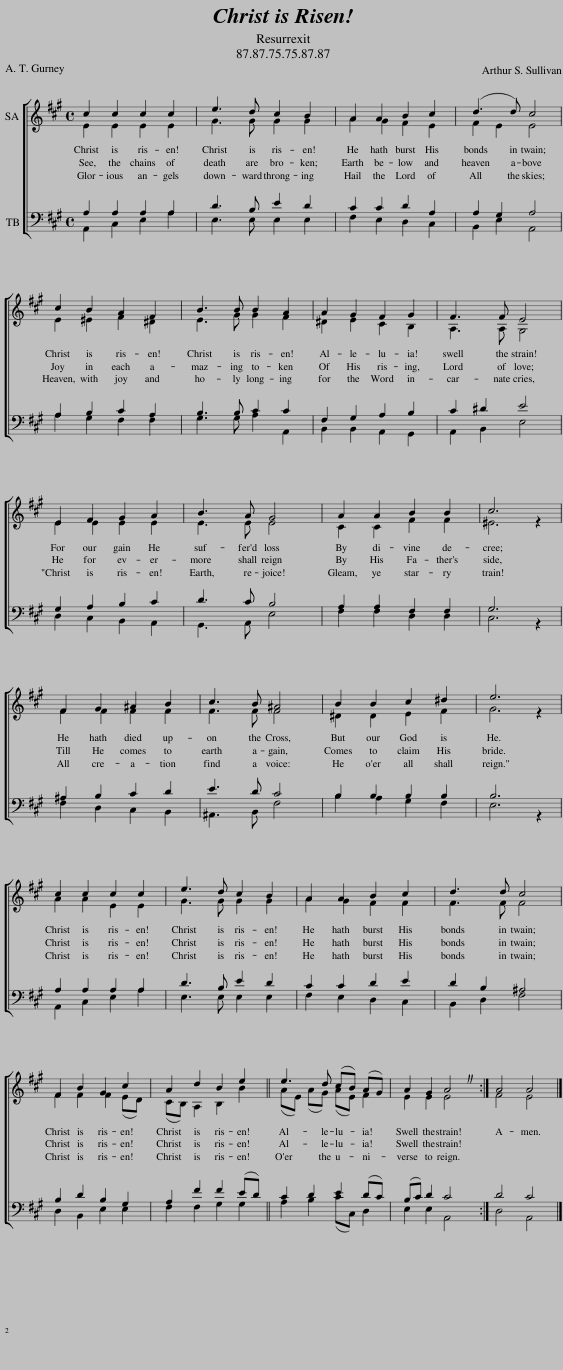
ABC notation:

X:1
%%score [ ( 1 2 ) ( 3 4 ) ] { ( 5 6 ) | ( 7 8 ) | 9 } 10
L:1/8
Q:1/4=115
M:4/4
I:linebreak $
K:A
V:1 treble
V:2 treble
V:3 bass
V:4 bass
V:5 treble
V:6 treble
V:7 bass
V:8 bass
V:9 bass-8
V:10 bass
V:1
 c2 c2 c2 c2 | e3 d c2 B2 | A2 A2 B2 c2 | (d3 d) c4 |$ c2 B2 A2 F2 | %5
 B3 B B2 A2 | A2 G2 F2 G2 | F3 F E4 |$ E2 F2 G2 A2 | B3 A G4 | %10
 A2 A2 B2 B2 | c6 z2 |$ F2 G2 ^A2 B2 | c3 B ^A4 | B2 B2 c2 ^d2 | %15
 e6 z2 |$ c2 c2 c2 c2 | e3 d c2 B2 | A2 A2 B2 c2 | d3 d c4 |$ %20
 F2 B2 G2 c2 | A2 d2 B2 e2 || e3 d (cB) (AG) | A2 G2 A4 :|[Q:1/4=58] A4 A4 |] %25
V:2
 E2 E2 E2 E2 | G3 G G2 G2 | A2 G2 F2 E2 | F2 E2 E4 |$ E2 ^E2 F2 ^D2 | %5
 E3 G G2 F2 | ^D2 E2 C2 B,2 | A,3 A, G,4 |$ E2 E2 E2 E2 | E3 E E4 | %10
 C2 C2 F2 F2 | ^E6 x2 |$ F2 F2 F2 F2 | F3 F F4 | ^D2 D2 E2 F2 | %15
 G6 x2 |$ A2 A2 E2 E2 | G3 G G2 G2 | A2 G2 F2 F2 | F3 F F4 |$ %20
 F2 F2 F2 (ED) | (CB,) A,2 B,2 B2 || (AE) (AG) (AE) F2 | E2 E2 E4 :| F4 E4 |] %25
V:3
 A,2 A,2 A,2 A,2 | D3 B, E2 D2 | C2 C2 D2 A,2 | A,2 G,2 A,4 |$ A,2 B,2 C2 A,2 | %5
 B,3 B, C2 C2 | F,2 G,2 A,2 B,2 | C2 ^D2 E4 |$ G,2 A,2 B,2 C2 | D3 C B,4 | %10
 A,2 A,2 F,2 F,2 | G,6 z2 |$ ^A,2 B,2 C2 D2 | E3 D C4 | B,2 B,2 B,2 B,2 | %15
 B,6 z2 |$ A,2 A,2 A,2 A,2 | D3 B, E2 D2 | C2 C2 D2 E2 | D2 B,2 ^A,4 |$ %20
 B,2 D2 B,2 G,2 | A,2 F2 F2 (ED) || C2 D2 E2 (DC) | (B,C) D2 C4 :| D4 C4 |] %25
V:4
 A,,2 C,2 E,2 A,2 | E,3 E, E,2 E,2 | F,2 E,2 D,2 C,2 | B,,2 E,2 A,,4 |$ A,2 G,2 F,2 F,2 | %5
 G,3 G, A,2 A,,2 | B,,2 B,,2 A,,2 G,,2 | A,,2 B,,2 E,4 |$ D,2 C,2 B,,2 A,,2 | G,,3 A,, E,4 | %10
 F,2 F,2 D,2 D,2 | C,6 x2 |$ F,2 D,2 C,2 B,,2 | ^A,,3 B,, F,4 | B,2 A,2 G,2 F,2 | %15
 E,6 x2 |$ A,,2 C,2 E,2 A,2 | E,3 E, E,2 E,2 | F,2 E,2 D,2 C,2 | B,,2 D,2 F,4 |$ %20
 D,2 B,,2 E,2 E,2 | F,2 F,2 G,2 G,2 || A,2 B,2 (CC,) D,2 | E,2 E,2 A,,4 :| D,4 A,,4 |] %25
V:5
 c2 c2 c2 c2 | e3 d c2 B2 | A2 A2 B2 c2 | d3 d c4 |$ c2 B2 A2 F2 | %5
 B3 B B2 A2 | A2 G2 F2 G2 | F3 F E4 |$ E2 F2 G2 A2 | B3 A G4 | %10
 A2 A2 B2 B2 | c6 z2 |$ F2 G2 ^A2 B2 | c3 B ^A4 | B2 B2 c2 ^d2 | %15
 e6 z2 |$ c2 c2 c2 c2 | e3 d c2 B2 | A2 A2 B2 c2 | d3 d c4 |$ %20
 F2 B2 G2 c2 | A2 d2 B2 e2 || e3 d c B A G | A2 G2 A4 :| A4 A4 |] %25
V:6
 E2 E2 E2 E2 | G3 G G2 G2 | A2 G2 F2 E2 | F2 E2 E4 |$ E2 ^E2 F2 ^D2 | %5
 E3 G G2 F2 | ^D2 E2 C2 B,2 | A,3 A, G,4 |$ E2 E2 E2 E2 | E3 E E4 | %10
 C2 C2 F2 F2 | ^E6 x2 |$ F2 F2 F2 F2 | F3 F F4 | ^D2 D2 E2 F2 | %15
 G6 x2 |$ A2 A2 E2 E2 | G3 G G2 G2 | A2 G2 F2 F2 | F3 F F4 |$ %20
 F2 F2 F2 E D | C B, A,2 B,2 B2 || A E A G A E F2 | E2 E2 E4 :| F4 E4 |] %25
V:7
 A,2 A,2 A,2 A,2 | D3 B, E2 D2 | C2 C2 D2 A,2 | A,2 G,2 A,4 |$ A,2 B,2 C2 A,2 | %5
 B,3 B, C2 C2 | F,2 G,2 A,2 B,2 | C2 ^D2 E4 |$ G,2 A,2 B,2 C2 | D3 C B,4 | %10
 A,2 A,2 F,2 F,2 | G,6 z2 |$ ^A,2 B,2 C2 D2 | E3 D C4 | B,2 B,2 B,2 B,2 | %15
 B,6 z2 |$ A,2 A,2 A,2 A,2 | D3 B, E2 D2 | C2 C2 D2 E2 | D2 B,2 ^A,4 |$ %20
 B,2 D2 B,2 G,2 | A,2 F2 F2 E D || C2 D2 E2 D C | B, C D2 C4 :| D4 C4 |] %25
V:8
 A,,2 C,2 E,2 A,2 | E,3 E, E,2 E,2 | F,2 E,2 D,2 C,2 | B,,2 E,2 A,,4 |$ A,2 G,2 F,2 F,2 | %5
 G,3 G, A,2 A,,2 | B,,2 B,,2 A,,2 G,,2 | A,,2 B,,2 E,4 |$ D,2 C,2 B,,2 A,,2 | G,,3 A,, E,4 | %10
 F,2 F,2 D,2 D,2 | C,6 x2 |$ F,2 D,2 C,2 B,,2 | ^A,,3 B,, F,4 | B,2 A,2 G,2 F,2 | %15
 E,6 x2 |$ A,,2 C,2 E,2 A,2 | E,3 E, E,2 E,2 | F,2 E,2 D,2 C,2 | B,,2 D,2 F,4 |$ %20
 D,2 B,,2 E,2 E,2 | F,2 F,2 G,2 G,2 || A,2 B,2 C C, D,2 | E,2 E,2 A,,4 :| D,4 A,,4 |] %25
V:9
 A,,2 C,2 E,2 A,2 | E,3 E, E,2 E,2 | F,2 E,2 D,2 C,2 | B,,2 E,2 A,,4 |$ A,2 G,2 F,2 F,2 | %5
 G,3 G, A,2 A,,2 | B,,2 B,,2 A,,2 G,,2 | A,,2 B,,2 E,4 |$ D,2 C,2 B,,2 A,,2 | G,,3 A,, E,4 | %10
 F,2 F,2 D,2 D,2 | C,6 z2 |$ F,2 D,2 C,2 B,,2 | ^A,,3 B,, F,4 | B,2 A,2 G,2 F,2 | %15
 E,6 z2 |$ A,,2 C,2 E,2 A,2 | E,3 E, E,2 E,2 | F,2 E,2 D,2 C,2 | B,,2 D,2 F,4 |$ %20
 D,2 B,,2 E,2 E,2 | F,2 F,2 G,2 G,2 || A,2 B,2 C C, D,2 | E,2 E,2 A,,4 :| D,4 A,,4 |] %25
V:10
 A,,,2 C,,2 E,,2 A,,2 | E,,3 E,, E,,2 E,,2 | F,,2 E,,2 D,,2 C,,2 | B,,,2 E,,2 A,,,4 |$ A,,2 G,,2 F,,2 F,,2 | %5
 G,,3 G,, A,,2 A,,,2 | B,,,2 B,,,2 A,,,2 G,,,2 | A,,,2 B,,,2 E,,4 |$ D,,2 C,,2 B,,,2 A,,,2 | G,,,3 A,,, E,,4 | %10
 F,,2 F,,2 D,,2 D,,2 | C,,6 z2 |$ F,,2 D,,2 C,,2 B,,,2 | ^A,,,3 B,,, F,,4 | B,,2 A,,2 G,,2 F,,2 | %15
 E,,6 z2 |$ A,,,2 C,,2 E,,2 A,,2 | E,,3 E,, E,,2 E,,2 | F,,2 E,,2 D,,2 C,,2 | B,,,2 D,,2 F,,4 |$ %20
 D,,2 B,,,2 E,,2 E,,2 | F,,2 F,,2 G,,2 G,,2 || A,,2 B,,2 C, C,, D,,2 | E,,2 E,,2 A,,,4 :| D,,4 A,,,4 |] %25
